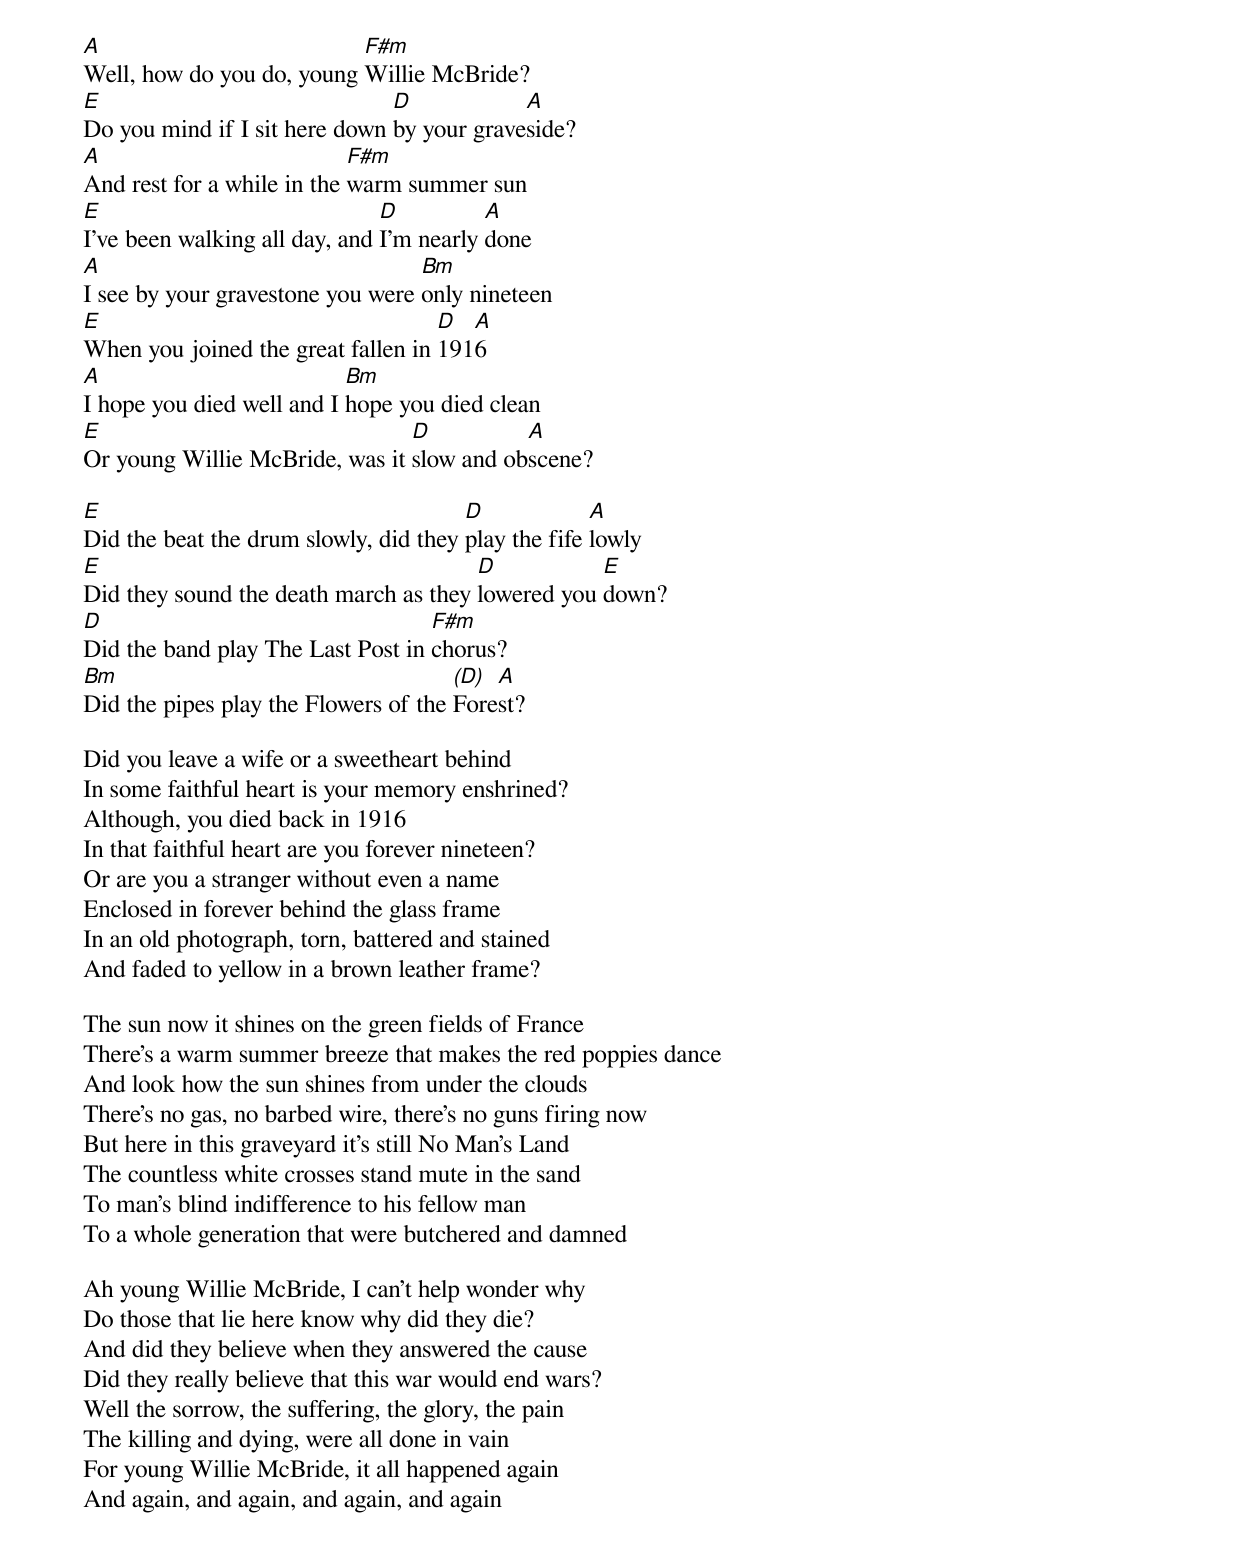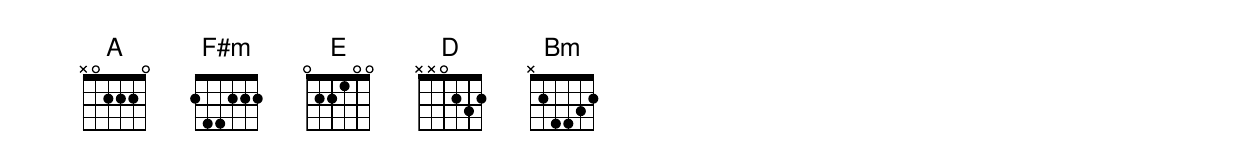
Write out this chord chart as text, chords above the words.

A                          F#m
Well, how do you do, young Willie McBride?
E                              D            A
Do you mind if I sit here down by your graveside?
A                           F#m
And rest for a while in the warm summer sun
E                              D          A
I've been walking all day, and I'm nearly done
A                                 Bm
I see by your gravestone you were only nineteen
E                                   D  A
When you joined the great fallen in 1916
A                          Bm
I hope you died well and I hope you died clean
E                               D          A
Or young Willie McBride, was it slow and obscene?

E                                      D             A
Did the beat the drum slowly, did they play the fife lowly
E                                      D           E
Did they sound the death march as they lowered you down?
D                                  F#m
Did the band play The Last Post in chorus?
Bm                                    (D) A
Did the pipes play the Flowers of the Forest?

Did you leave a wife or a sweetheart behind
In some faithful heart is your memory enshrined?
Although, you died back in 1916
In that faithful heart are you forever nineteen?
Or are you a stranger without even a name
Enclosed in forever behind the glass frame
In an old photograph, torn, battered and stained
And faded to yellow in a brown leather frame?

The sun now it shines on the green fields of France
There's a warm summer breeze that makes the red poppies dance
And look how the sun shines from under the clouds
There's no gas, no barbed wire, there's no guns firing now
But here in this graveyard it's still No Man's Land
The countless white crosses stand mute in the sand
To man's blind indifference to his fellow man
To a whole generation that were butchered and damned

Ah young Willie McBride, I can't help wonder why
Do those that lie here know why did they die?
And did they believe when they answered the cause
Did they really believe that this war would end wars?
Well the sorrow, the suffering, the glory, the pain
The killing and dying, were all done in vain
For young Willie McBride, it all happened again
And again, and again, and again, and again
